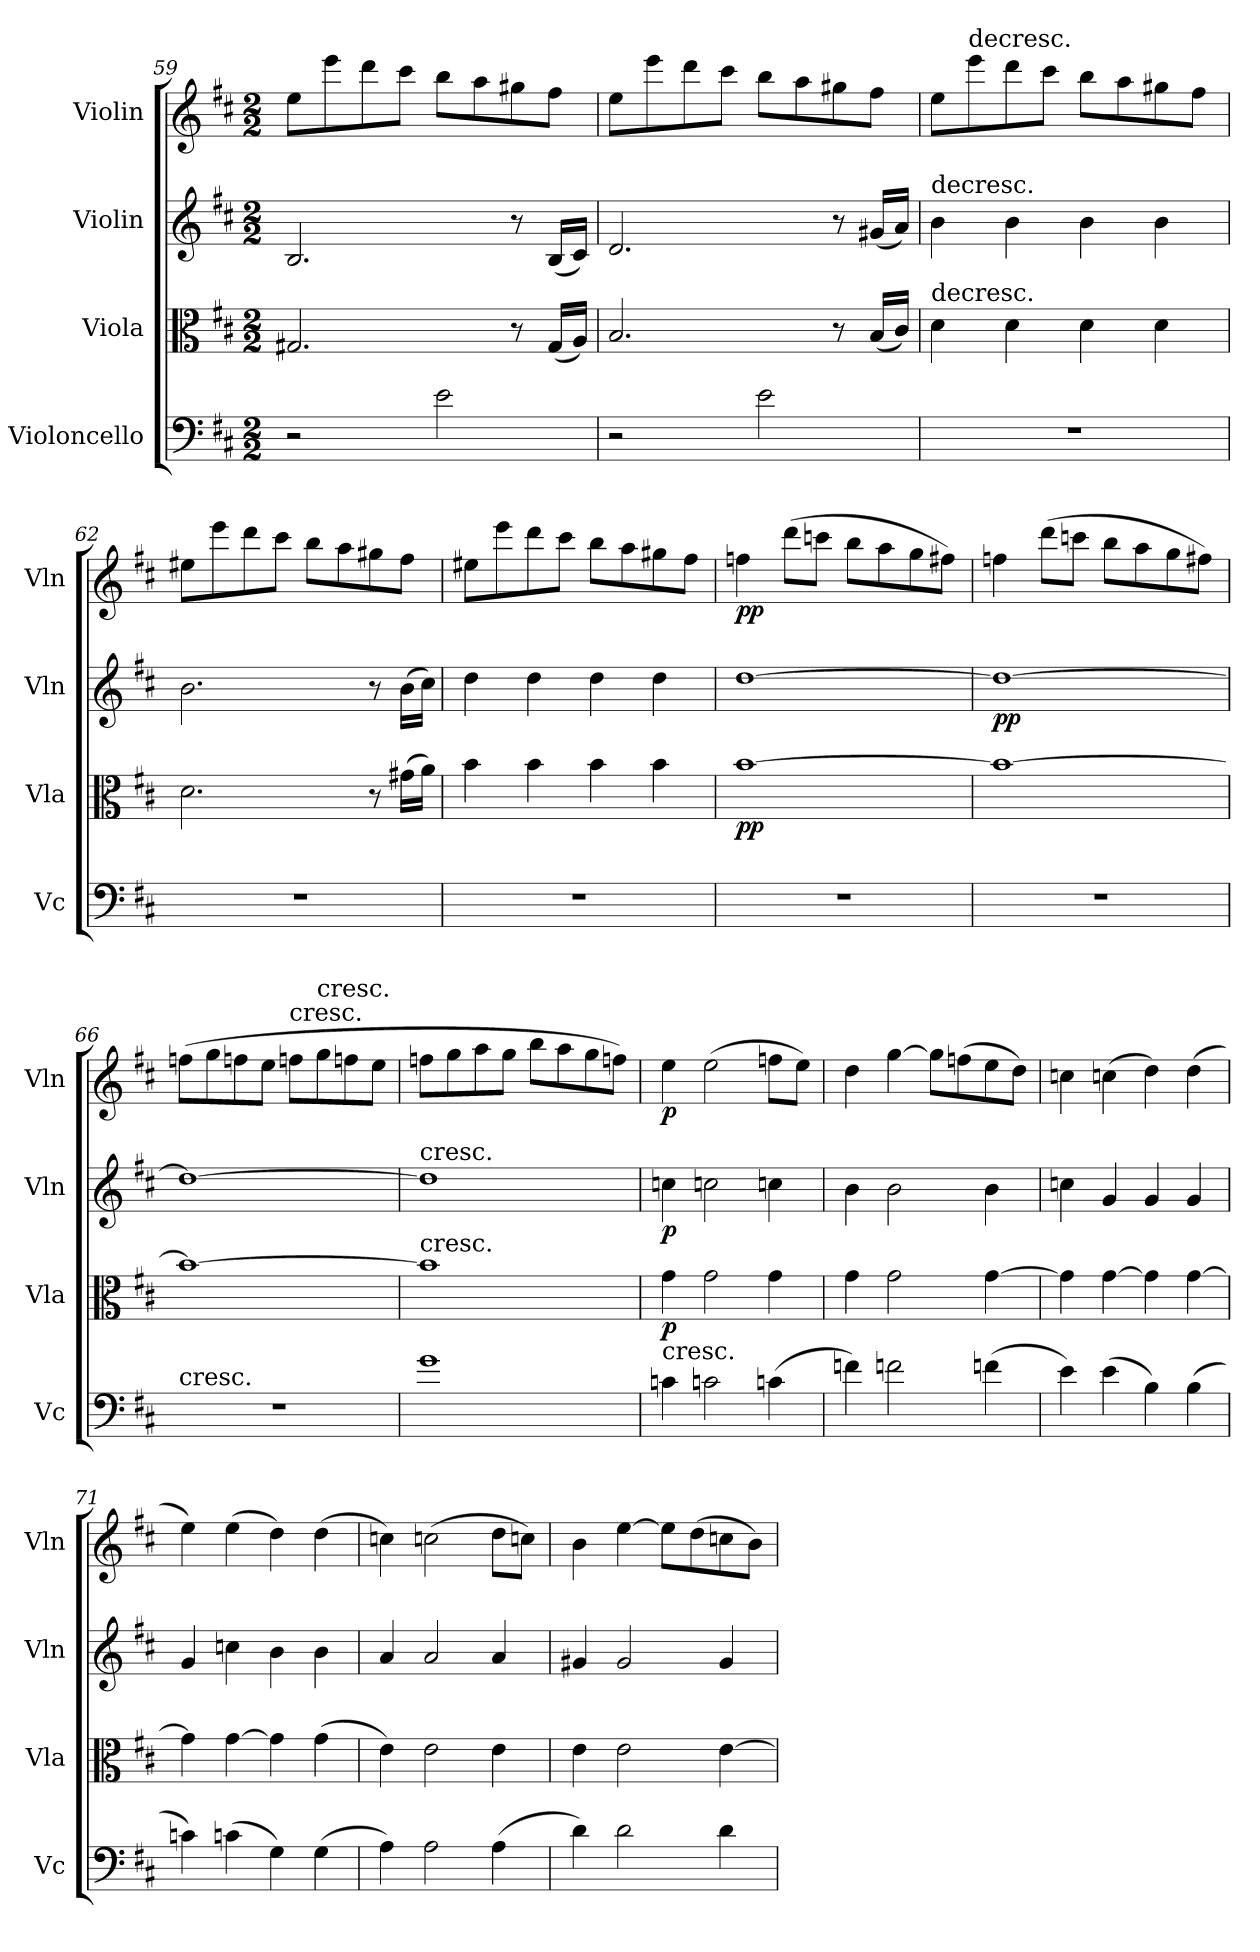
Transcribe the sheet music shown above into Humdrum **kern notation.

**kern	**kern	**dynam	**kern	**dynam	**kern	**dynam
*part4	*part3	*part3	*part2	*part2	*part1	*part1
*staff4	*staff3	*staff3	*staff2	*staff2	*staff1	*staff1
*I"Violoncello	*I"Viola	*	*I"Violin	*	*I"Violin	*
*I'Vc	*I'Vla	*	*I'Vln	*	*I'Vln	*
*clefF4	*clefC3	*	*clefG2	*	*clefG2	*
*k[f#c#]	*k[f#c#]	*	*k[f#c#]	*	*k[f#c#]	*
*D:	*D:	*	*D:	*	*D:	*
*M2/2	*M2/2	*	*M2/2	*	*M2/2	*
=59	=59	=59	=59	=59	=59	=59
2r	2.G#X/	.	2.B/	.	8ee\L	.
.	.	.	.	.	8eee\	.
.	.	.	.	.	8ddd\	.
.	.	.	.	.	8ccc#\J	.
2e\	.	.	.	.	8bb\L	.
.	.	.	.	.	8aa\	.
.	8r	.	8r	.	8gg#X\	.
.	(16G#/LL	.	(16B/LL	.	8ff#\J	.
.	16A/JJ)	.	16c#/JJ)	.	.	.
=60	=60	=60	=60	=60	=60	=60
2r	2.B/	.	2.d/	.	8ee\L	.
.	.	.	.	.	8eee\	.
.	.	.	.	.	8ddd\	.
.	.	.	.	.	8ccc#\J	.
2e\	.	.	.	.	8bb\L	.
.	.	.	.	.	8aa\	.
.	8r	.	8r	.	8gg#X\	.
.	(16B/LL	.	(16g#X/LL	.	8ff#\J	.
.	16c#/JJ)	.	16a/JJ)	.	.	.
=61	=61	=61	=61	=61	=61	=61
!	!	!	!LO:TX:t=decresc.	!	!	!
!	!LO:TX:t=decresc.	!	!	!	!	!
1r	4d\	.	4b\	.	8ee\L	.
!	!	!	!	!	!LO:TX:t=decresc.	!
.	.	.	.	.	8eee\	.
.	4d\	.	4b\	.	8ddd\	.
.	.	.	.	.	8ccc#\J	.
.	4d\	.	4b\	.	8bb\L	.
.	.	.	.	.	8aa\	.
.	4d\	.	4b\	.	8gg#X\	.
.	.	.	.	.	8ff#\J	.
=62	=62	=62	=62	=62	=62	=62
1r	2.d\	.	2.b\	.	8ee#X\L	.
.	.	.	.	.	8eee\	.
.	.	.	.	.	8ddd\	.
.	.	.	.	.	8ccc#\J	.
.	.	.	.	.	8bb\L	.
.	.	.	.	.	8aa\	.
.	8r	.	8r	.	8gg#X\	.
.	(16g#X\LL	.	(16b\LL	.	8ff#\J	.
.	16a\JJ)	.	16cc#\JJ)	.	.	.
=63	=63	=63	=63	=63	=63	=63
1r	4b\	.	4dd\	.	8ee#X\L	.
.	.	.	.	.	8eee\	.
.	4b\	.	4dd\	.	8ddd\	.
.	.	.	.	.	8ccc#\J	.
.	4b\	.	4dd\	.	8bb\L	.
.	.	.	.	.	8aa\	.
.	4b\	.	4dd\	.	8gg#X\	.
.	.	.	.	.	8ff#\J	.
=64	=64	=64	=64	=64	=64	=64
1r	[1b	pp	[1dd	.	4ffn\	pp
.	.	.	.	.	(8ddd\L	.
.	.	.	.	.	8cccn\J	.
.	.	.	.	.	8bb\L	.
.	.	.	.	.	8aa\	.
.	.	.	.	.	8gg\	.
.	.	.	.	.	8ff#X\J)	.
=65	=65	=65	=65	=65	=65	=65
1r	1b_	.	1dd_	pp	4ffn\	.
.	.	.	.	.	(8ddd\L	.
.	.	.	.	.	8cccn\J	.
.	.	.	.	.	8bb\L	.
.	.	.	.	.	8aa\	.
.	.	.	.	.	8gg\	.
.	.	.	.	.	8ff#X\J)	.
=66	=66	=66	=66	=66	=66	=66
!LO:TX:t=cresc.	!	!	!	!	!	!
1r	1b_	.	1dd_	.	(8ffn\L	.
.	.	.	.	.	8gg\	.
.	.	.	.	.	8ffn\	.
.	.	.	.	.	8ee\J	.
!	!	!	!	!	!LO:TX:t=cresc.	!
.	.	.	.	.	8ffn\L	.
!	!	!	!	!	!LO:TX:t=cresc.	!
.	.	.	.	.	8gg\	.
.	.	.	.	.	8ffn\	.
.	.	.	.	.	8ee\J	.
=67	=67	=67	=67	=67	=67	=67
!	!	!	!LO:TX:t=cresc.	!	!	!
!	!LO:TX:t=cresc.	!	!	!	!	!
1g	1b]	.	1dd]	.	8ffn\L	.
.	.	.	.	.	8gg\	.
.	.	.	.	.	8aa\	.
.	.	.	.	.	8gg\J	.
.	.	.	.	.	8bb\L	.
.	.	.	.	.	8aa\	.
.	.	.	.	.	8gg\	.
.	.	.	.	.	8ffn\J)	.
=68	=68	=68	=68	=68	=68	=68
!LO:TX:t=cresc.	!	!	!	!	!	!
4cn\	4g\	p	4ccn\	p	4ee\	p
2cn\	2g\	.	2ccn\	.	(2ee\	.
(4cn\	4g\	.	4ccn\	.	8ffn\L	.
.	.	.	.	.	8ee\J)	.
=69	=69	=69	=69	=69	=69	=69
4fn\)	4g\	.	4b\	.	4dd\	.
2fn\	2g\	.	2b\	.	[4gg\	.
.	.	.	.	.	8gg\L]	.
.	.	.	.	.	(8ffn\	.
(4fn\	[4g\	.	4b\	.	8ee\	.
.	.	.	.	.	8dd\J)	.
=70	=70	=70	=70	=70	=70	=70
4e\)	4g\]	.	4ccn\	.	4ccn\	.
(4e\	[4g\	.	4g/	.	(4ccn\	.
4B\)	4g\]	.	4g/	.	4dd\)	.
(4B\	[4g\	.	4g/	.	(4dd\	.
=71	=71	=71	=71	=71	=71	=71
4cn\)	4g\]	.	4g/	.	4ee\)	.
(4cn\	[4g\	.	4ccn\	.	(4ee\	.
4G\)	4g\]	.	4b\	.	4dd\)	.
(4G\	(4g\	.	4b\	.	(4dd\	.
=72	=72	=72	=72	=72	=72	=72
4A\)	4e\)	.	4a/	.	4ccn\)	.
2A\	2e\	.	2a/	.	(2ccn\	.
(4A\	4e\	.	4a/	.	8dd\L	.
.	.	.	.	.	8ccn\J)	.
=73	=73	=73	=73	=73	=73	=73
4d\)	4e\	.	4g#X/	.	4b\	.
2d\	2e\	.	2g#/	.	[4ee\	.
.	.	.	.	.	8ee\L]	.
.	.	.	.	.	(8dd\	.
4d\	[4e\	.	4g#/	.	8ccn\	.
.	.	.	.	.	8b\J)	.
=	=	=	=	=	=	=
*-	*-	*-	*-	*-	*-	*-
